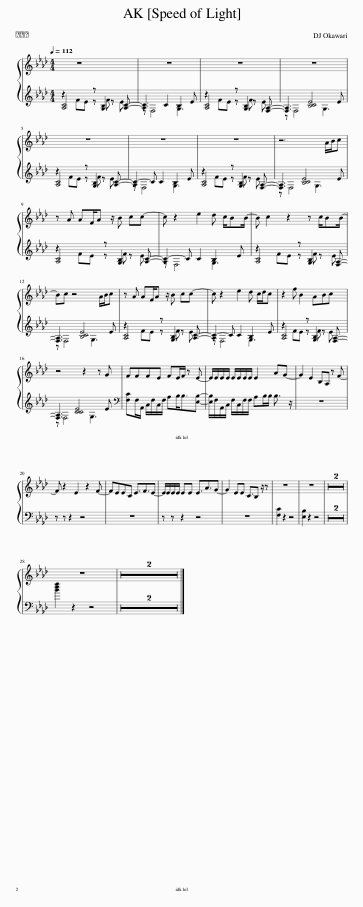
X:1
%%score { 1 | ( 2 3 ) }
L:1/8
Q:1/4=112
M:4/4
I:linebreak $
K:Ab
V:1 treble
V:2 treble
V:3 treble
V:1
 z8 | z8 | z8 | z8 |$ z8 | %5
 z8 | z8 | z6 A/B/c |$ z A AF/A z/ B cc- | c z2 e2 d c/BB/- | %10
 B c2 z2 z c/BB/- |$ Bc z4 A/B/c | z A AF/A z/ B cc- | c z2 e2 d c/d/c | z2 f B2 ABc |$ %15
 z4 z2 z G | FFFE FE/F/ z E- | E/E/E/E/ E/E/E/E/ E2 AG- | G2 E2 B,A, z F- |$ F z2 E2 z2 F- | %20
 FEEC E3/2F3/2E- | E/E/E/E/ EE E3/2A3/2G- | G2 EE C3/2B, z/ z | z8 | z8 | %25
 z8 | z8 |$ z8 | z8 | z8 |] %30
V:2
 [A,C]4 z [G,B,]2 [A,C]- | [A,C]3 C2 B,2 E | [A,C]4 z [G,B,]2 [F,A,]- | [F,A,]3 [B,CE]4 E |$ [A,C]4 z [G,B,]2 [A,C]- | %5
 [A,C-]2 C C2 B,2 E | [A,C]4 z [G,B,]2 [F,A,]- | [F,A,]3 [B,CE]4 E |$ [A,C]4 z [G,B,]2 [A,C]- | [A,C-]2 C C2 B,2 E | %10
 [A,C]4 z [G,B,]2 [F,A,]- |$ [F,A,]3 [B,CE]4 E | [A,C]4 z [G,B,]2 [A,C]- | [A,C-]2 C C2 B,2 E | [A,C]4 z [G,B,]2 [F,A,]- |$ %15
 [F,A,]3 [CCE]4 E |[K:bass] [F,C]F,/A,,/ C,/F,/C,/F,/ A,B,<B,[E,B,]- | [E,B,]/F,/A,,/C,/ F,/C,/F,/F,/ A,B,/B,/ B,3/2 z/ | z8 |$ z z z2 z4 | %20
 z8 | z z z2 z4 | z8 | [F,C]2 z2 z4 | [E,B,]2 z2 z4 | %25
 z8 | z8 |$ [Bdf]2 z2 z4 | z8 | z8 |] %30
V:3
 z2 FE z F z E | z F,4 G,3 | z2 FE z F z E | z F,4 G,3 |$ z2 FE z F z E | %5
 z F,4 G,3 | z2 FE z F z E | z F,4 G,3 |$ z2 FE z F z E | z F,4 G,3 | %10
 z2 FE z F z E |$ z F,4 G,3 | z2 FE z F z E | z F,4 G,3 | z2 FE z F z E |$ %15
 z F,4 G,3 |[K:bass] x8 | x8 | x8 |$ x8 | %20
 x8 | x8 | x8 | x8 | x8 | %25
 x8 | x8 |$ x8 | x8 | x8 |] %30
